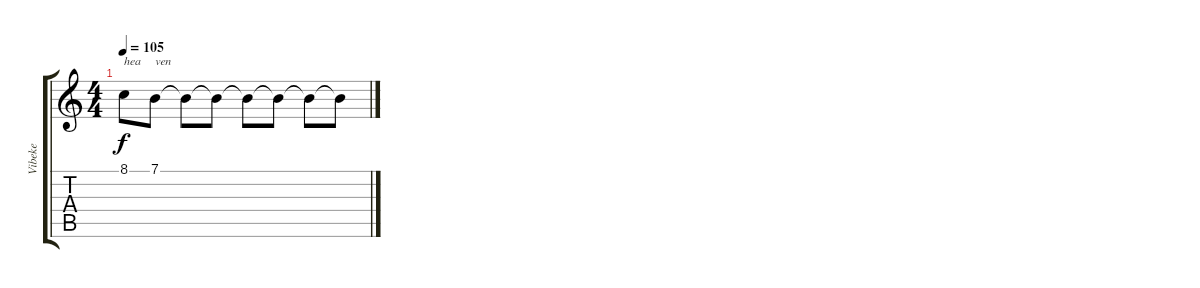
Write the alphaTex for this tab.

\track ("Vibeke" "Vibeke") {instrument choiraahs}
\staff {score tabs}
\tuning (E4 B3 G3 D3 A2 E2) {hide}
\ts (4 4)
\tempo 105
\clef g2
\ks c
8.1.8{txt "hea" dy f} 7.1.8{txt "ven"} 7.1{t}.8 7.1{t}.8 7.1{t}.8 7.1{t}.8 7.1{t}.8 7.1{t}.8
